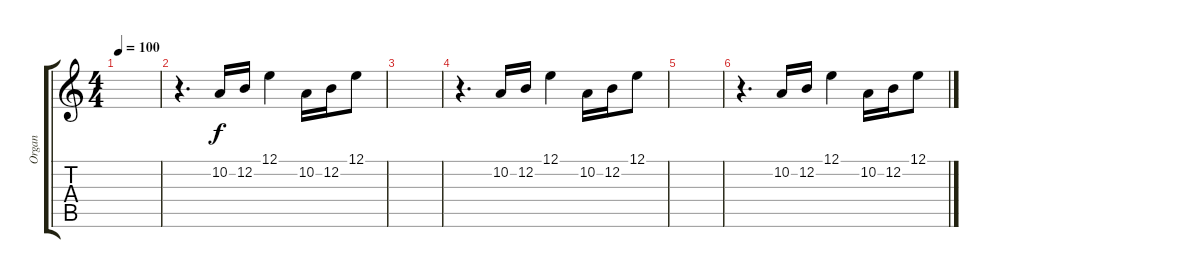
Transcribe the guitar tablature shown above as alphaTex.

\track ("Organ" "Organ") {instrument drawbarorgan}
\staff {score tabs}
\tuning (E4 B3 G3 D3 A2 E2) {hide}
\ts (4 4)
\tempo 100
\clef g2
\ks c
|
r.4{d} 10.2.16 12.2.16 12.1.4 10.2.16 12.2.16 12.1.8 |
|
r.4{d} 10.2.16 12.2.16 12.1.4 10.2.16 12.2.16 12.1.8 |
|
r.4{d} 10.2.16 12.2.16 12.1.4 10.2.16 12.2.16 12.1.8
